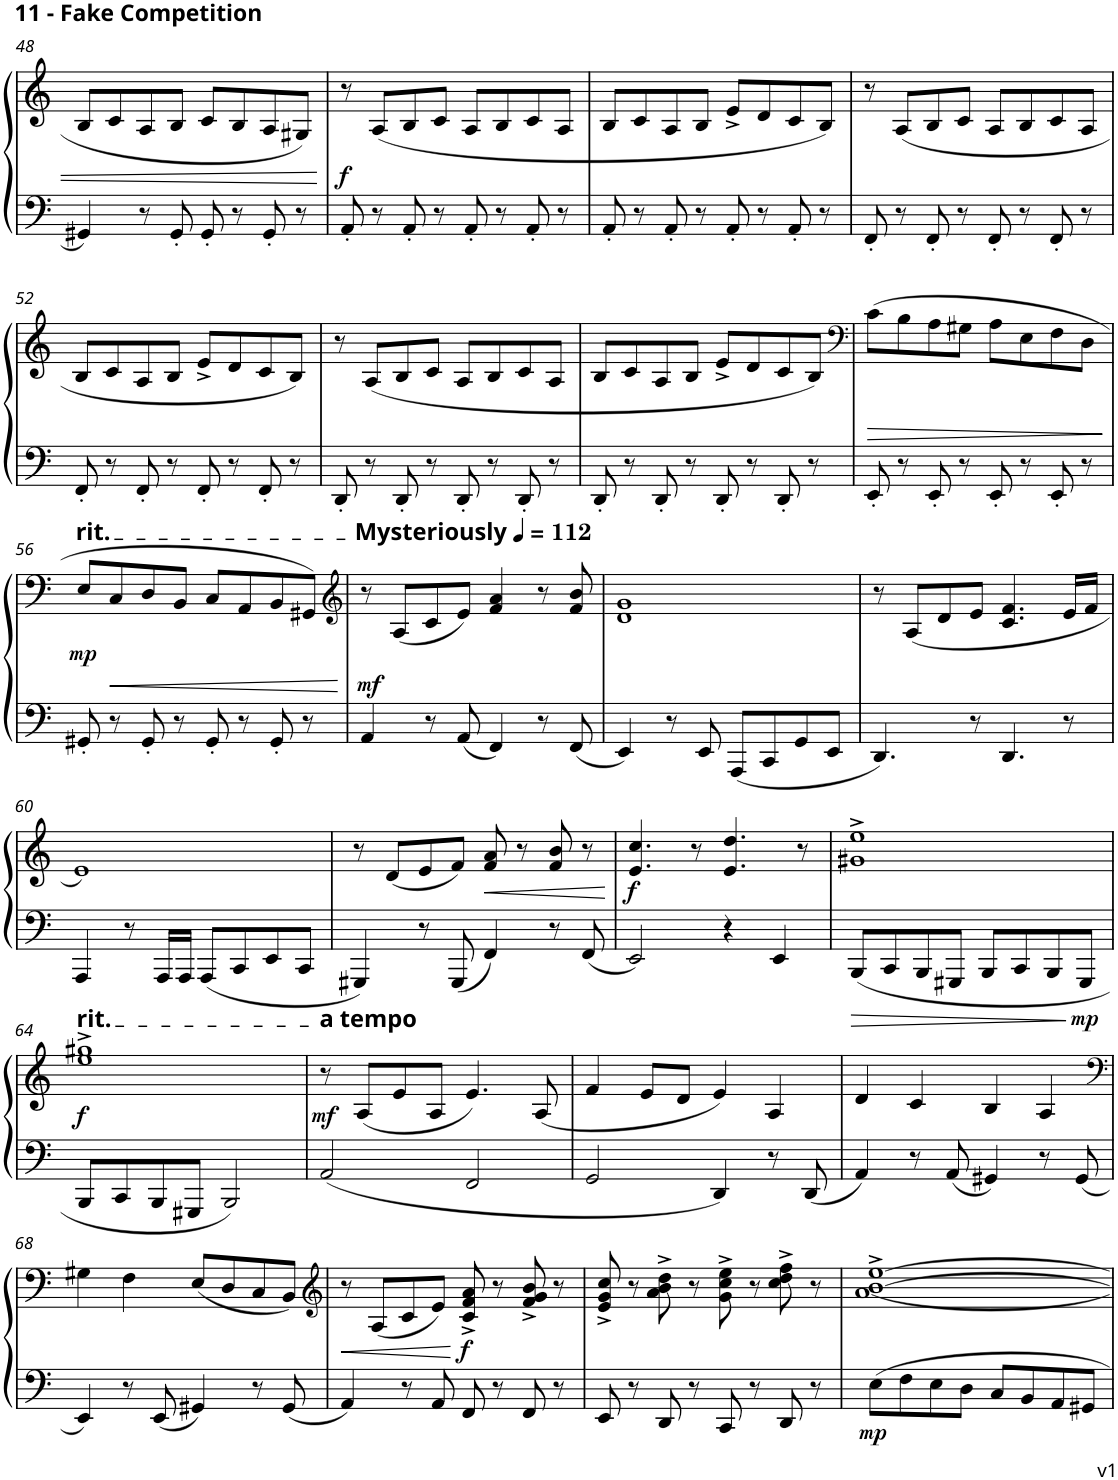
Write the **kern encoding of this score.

**kern	**kern	**dynam
*part1	*part1	*part1
*staff2	*staff1	*staff1/2
*I"Piano	*	*
*I'Pno.	*	*
!!LO:PB:g=z
*clefF4	*clefG2	*
*k[]	*k[]	*
*M4/4	*M4/4	*
=48	=48	=48
4GG#X/	8B/L	.
.	8c/	.
8r	8A/	.
8GG#'/	8B/J	.
8GG#'/	8c/L	.
8r	8B/	.
8GG#'/	8A/	.
8r	8G#X/J	.
=49	=49	=49
!	!	!LO:DY:b
8AA'/	8r	f
8r	(8A/L	.
8AA'/	8B/	.
8r	8c/J	.
8AA'/	8A/L	.
8r	8B/	.
8AA'/	8c/	.
8r	8A/J	.
=50	=50	=50
8AA'/	8B/L	.
8r	8c/	.
8AA'/	8A/	.
8r	8B/J	.
8AA'/	8e^/L	.
8r	8d/	.
8AA'/	8c/	.
8r	8B/J)	.
=51	=51	=51
8FF'/	8r	.
8r	(8A/L	.
8FF'/	8B/	.
8r	8c/J	.
8FF'/	8A/L	.
8r	8B/	.
8FF'/	8c/	.
8r	8A/J	.
!!LO:LB:g=z
=52	=52	=52
8FF'/	8B/L	.
8r	8c/	.
8FF'/	8A/	.
8r	8B/J	.
8FF'/	8e^/L	.
8r	8d/	.
8FF'/	8c/	.
8r	8B/J)	.
=53	=53	=53
8DD'/	8r	.
8r	(8A/L	.
8DD'/	8B/	.
8r	8c/J	.
8DD'/	8A/L	.
8r	8B/	.
8DD'/	8c/	.
8r	8A/J	.
=54	=54	=54
8DD'/	8B/L	.
8r	8c/	.
8DD'/	8A/	.
8r	8B/J	.
8DD'/	8e^/L	.
8r	8d/	.
8DD'/	8c/	.
8r	8B/J)	.
=55	=55	=55
*	*clefF4	*
!	!	!LO:HP:b
8EE'/	(8c\L	>
8r	8B\	.
8EE'/	8A\	.
8r	8G#X\J	.
8EE'/	8A\L	.
8r	8E\	.
8EE'/	8F\	.
8r	8D\J	.
.	.	]
!!LO:LB:g=z
=56	=56	=56
!	!LO:TX:a:t=rit.	!
!	!	!LO:DY:b
8GG#X'/	8E/L	mp
!	!	!LO:HP:b
8r	8C/	<
8GG#'/	8D/	.
8r	8BB/J	.
8GG#'/	8C/L	.
8r	8AA/	.
8GG#'/	8BB/	.
8r	8GG#X/J)	.
.	.	[
=57	=57	=57
*	*clefG2	*
*	*MM112	*
!	!LO:TX:a:B:t=Mysteriously	!
!	!	!LO:DY:b
4AA/	8r	mf
.	(8A/L	.
8r	8c/	.
8AA/	8e/J)	.
4FF/	4f/ 4a/	.
8r	8r	.
8FF/	8f/ 8b/	.
=58	=58	=58
4EE/	1d 1g	.
8r	.	.
8EE/	.	.
8AAA/L	.	.
8CC/	.	.
8GG/	.	.
8EE/J	.	.
=59	=59	=59
4.DD/	8r	.
.	(8A/L	.
.	8d/	.
8r	8e/J	.
4.DD/	4.c/ 4.f/	.
8r	16e/LL	.
.	16f/JJ	.
!!LO:LB:g=z
=60	=60	=60
4AAA/	1e)	.
8r	.	.
16AAA/LL	.	.
16AAA/JJ	.	.
8AAA/L	.	.
8CC/	.	.
8EE/	.	.
8CC/J	.	.
=61	=61	=61
4GGG#X/	8r	.
.	(8d/L	.
8r	8e/	.
8GGG#/	8f/J)	.
!	!	!LO:HP:b
4FF/	8f/ 8a/	<
.	8r	.
8r	8f/ 8b/	.
8FF/	8r	.
.	.	[
=62	=62	=62
!	!	!LO:DY:b
2EE/	4.e/ 4.cc/	f
.	8r	.
4r	4.e/ 4.dd/	.
4EE/	.	.
.	8r	.
=63	=63	=63
8BBB/L	1g#X^ 1ee^	.
8CC/	.	.
8BBB/	.	.
8GGG#X/J	.	.
8BBB/L	.	.
8CC/	.	.
8BBB/	.	.
!	!	!LO:DY:b=2
8GGG#/J	.	mp
!!LO:LB:g=z
=64	=64	=64
!	!LO:TX:a:t=rit.	!
!	!	!LO:DY:b
8BBB/L	1ee^ 1gg#X^	f
8CC/	.	.
8BBB/	.	.
8GGG#X/J	.	.
2BBB/	.	.
=65	=65	=65
!	!LO:TX:a:B:t=a tempo	!
!	!	!LO:DY:b
2AA/	8r	mf
.	(8A/L	.
.	8e/	.
.	8A/J	.
2FF/	4.e/)	.
.	(8A/	.
=66	=66	=66
2GG/	4f/	.
.	8e/L	.
.	8d/J	.
4DD/	4e/)	.
8r	4A/	.
8DD/	.	.
=67	=67	=67
4AA/	4d/	.
8r	4c/	.
8AA/	.	.
4GG#X/	4B/	.
8r	4A/	.
8GG#/	.	.
!!LO:LB:g=z
=68	=68	=68
*	*clefF4	*
4EE/	4G#X\	.
8r	4F\	.
8EE/	.	.
4GG#X/	(8E/L	.
.	8D/	.
8r	8C/	.
8GG#/	8BB/J)	.
=69	=69	=69
*	*clefG2	*
!	!	!LO:HP:b
4AA/	8r	<
.	(8A/L	.
8r	8c/	.
8AA/	8e/J)	.
!	!	!LO:DY:n=1:b
8FF/	8c/^ 8f/^ 8a/^	[ f
8r	8r	.
8FF/	8f/^ 8g/^ 8b/^	.
8r	8r	.
=70	=70	=70
8EE/	8e/^ 8g/^ 8cc/^	.
8r	8r	.
8DD/	8a\^ 8b\^ 8dd\^	.
8r	8r	.
8CC/	8g\^ 8cc\^ 8ee\^	.
8r	8r	.
8DD/	8cc\^ 8dd\^ 8ff\^	.
8r	8r	.
=71	=71	=71
!	!	!LO:DY:b=2
8E\L	[1a^ [1b^ [1ee^	mp
8F\	.	.
8E\	.	.
8D\J	.	.
8C/L	.	.
8BB/	.	.
8AA/	.	.
8GG#X/J	.	.
=	=	=
*-	*-	*-
